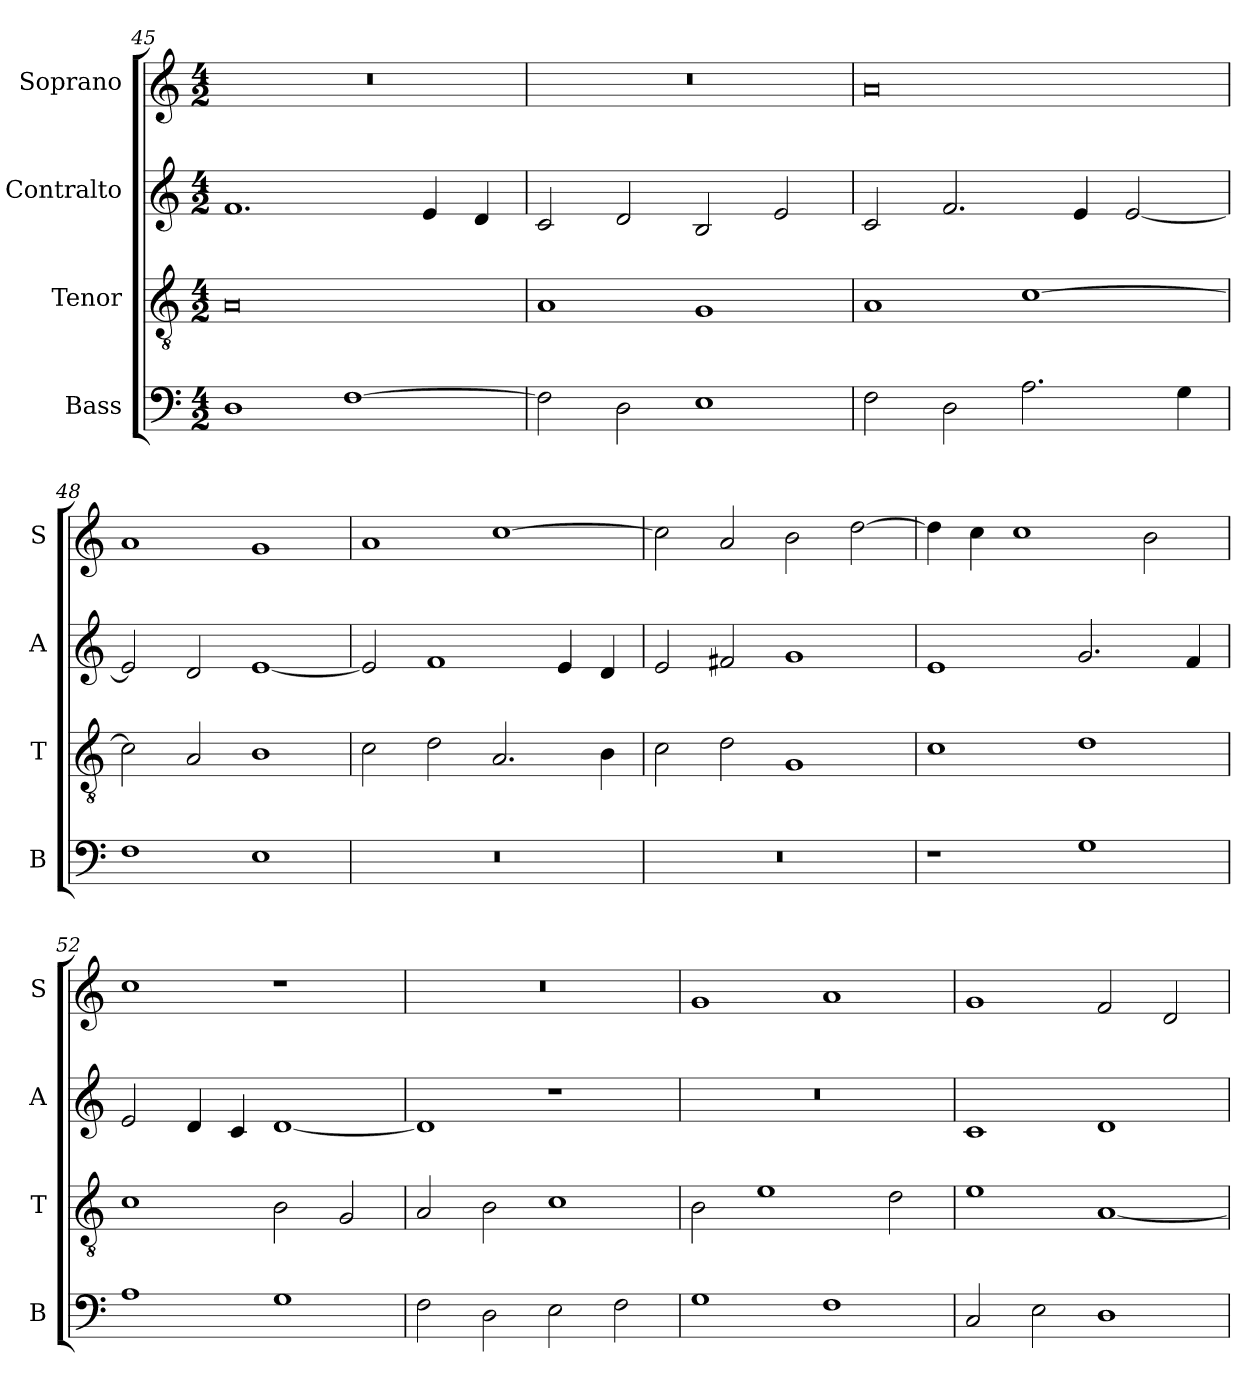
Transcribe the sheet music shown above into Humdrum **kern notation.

**kern	**kern	**kern	**kern
*part4	*part3	*part2	*part1
*staff4	*staff3	*staff2	*staff1
*I"Bass	*I"Tenor	*I"Contralto	*I"Soprano
*I'B	*I'T	*I'A	*I'S
*clefF4	*clefGv2	*clefG2	*clefG2
*k[]	*k[]	*k[]	*k[]
*E:phr	*E:phr	*E:phr	*E:phr
*M4/2	*M4/2	*M4/2	*M4/2
=45	=45	=45	=45
1D	0A	1.f	0r
[1F	.	.	.
.	.	4e	.
.	.	4d	.
=46	=46	=46	=46
2F]	1A	2c	0r
2D	.	2d	.
1E	1G	2B	.
.	.	2e	.
=47	=47	=47	=47
2F	1A	2c	0a
2D	.	2.f	.
2.A	[1c	.	.
.	.	4e	.
.	.	[2e	.
4G	.	.	.
=48	=48	=48	=48
1F	2c]	2e]	1a
.	2A	2d	.
1E	1B	[1e	1g
=49	=49	=49	=49
0r	2c	2e]	1a
.	2d	1f	.
.	2.A	.	[1cc
.	.	4e	.
.	4B	4d	.
=50	=50	=50	=50
0r	2c	2e	2cc]
.	2d	2f#X	2a
.	1G	1g	2b
.	.	.	[2dd
=51	=51	=51	=51
1r	1c	1e	4dd]
.	.	.	4cc
.	.	.	1cc
1G	1d	2.g	.
.	.	.	2b
.	.	4f	.
=52	=52	=52	=52
1A	1c	2e	1cc
.	.	4d	.
.	.	4c	.
1G	2B	[1d	1r
.	2G	.	.
=53	=53	=53	=53
2F	2A	1d]	0r
2D	2B	.	.
2E	1c	1r	.
2F	.	.	.
=54	=54	=54	=54
1G	2B	0r	1g
.	1e	.	.
1F	.	.	1a
.	2d	.	.
=55	=55	=55	=55
2C	1e	1c	1g
2E	.	.	.
1D	[1A	1d	2f
.	.	.	2d
=	=	=	=
*-	*-	*-	*-
